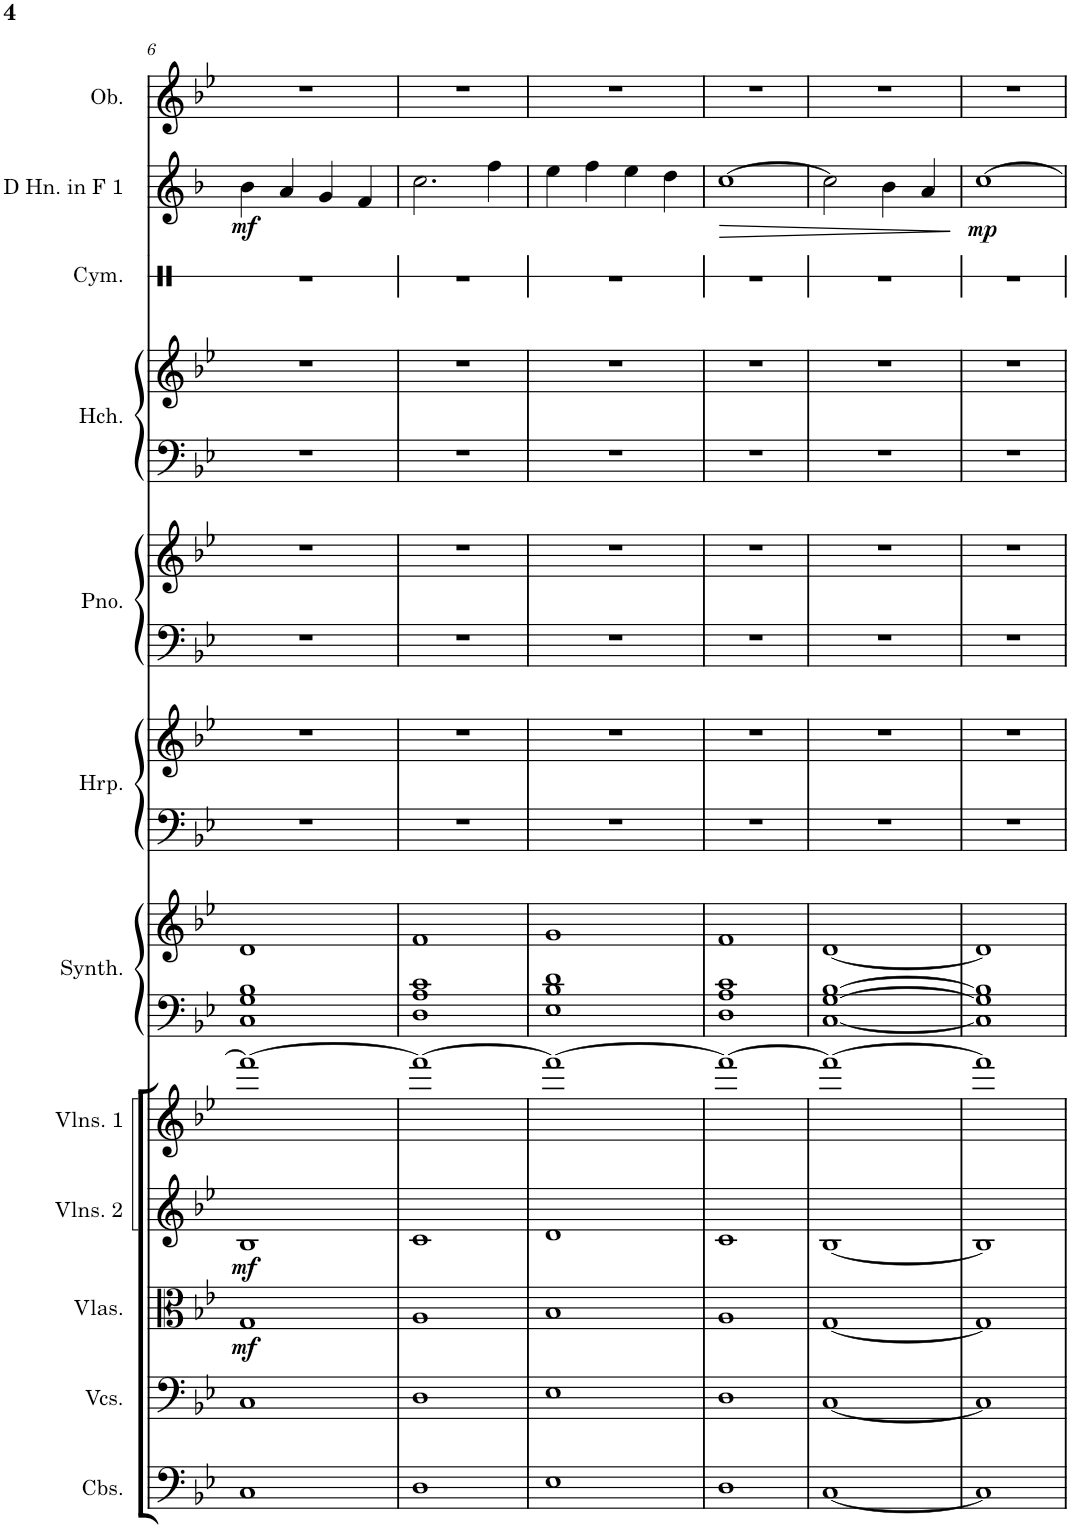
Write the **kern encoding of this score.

**kern	**kern	**kern	**dynam	**kern	**dynam	**kern	**kern	**kern	**kern	**kern	**kern	**kern	**kern	**kern	**kern	**kern	**dynam	**kern
*part12	*part11	*part10	*part10	*part9	*part9	*part8	*part7	*part7	*part6	*part6	*part5	*part5	*part4	*part4	*part3	*part2	*part2	*part1
*staff16	*staff15	*staff14	*staff14	*staff13	*staff13	*staff12	*staff11	*staff10	*staff9	*staff8	*staff7	*staff6	*staff5	*staff4	*staff3	*staff2	*staff2	*staff1
*I"Contrabasses	*I"Violoncellos	*I"Violas	*	*I"Violins 2	*	*I"Violins 1	*I"String Synthesiser	*	*I"Harp	*	*I"Piano	*	*I"Harpsichord	*	*I"Cymbal	*I"Horn in F 1	*	*I"Oboe
*I'Cbs.	*I'Vcs.	*I'Vlas.	*	*I'Vlns. 2	*	*I'Vlns. 1	*I'Synth.	*	*I'Hrp.	*	*I'Pno.	*	*I'Hch.	*	*I'Cym.	*	*	*I'Ob.
!!LO:PB:g=z
*clefF4	*clefF4	*clefC3	*	*clefG2	*	*clefG2	*clefF4	*clefG2	*clefF4	*clefG2	*clefF4	*clefG2	*clefF4	*clefG2	*clefX	*clefG2	*	*clefG2
*Trd7c12	*	*	*	*	*	*	*	*	*	*	*	*	*	*	*	*Trd4c7	*	*
*k[b-e-]	*k[b-e-]	*k[b-e-]	*	*k[b-e-]	*	*k[b-e-]	*k[b-e-]	*k[b-e-]	*k[b-e-]	*k[b-e-]	*k[b-e-]	*k[b-e-]	*k[b-e-]	*k[b-e-]	*k[]	*k[b-]	*	*k[b-e-]
*M4/4	*M4/4	*M4/4	*	*M4/4	*	*M4/4	*M4/4	*M4/4	*M4/4	*M4/4	*M4/4	*M4/4	*M4/4	*M4/4	*M4/4	*M4/4	*	*M4/4
=6	=6	=6	=6	=6	=6	=6	=6	=6	=6	=6	=6	=6	=6	=6	=6	=6	=6	=6
!	!	!	!LO:DY:b	!	!LO:DY:b	!	!	!	!	!	!	!	!	!	!	!	!LO:DY:b	!
1C	1C	1G	mf	1B-	mf	1fff_	1C 1G 1B-	1d	1r	1r	1r	1r	1r	1r	1r	4b-\	mf	1r
.	.	.	.	.	.	.	.	.	.	.	.	.	.	.	.	4a/	.	.
.	.	.	.	.	.	.	.	.	.	.	.	.	.	.	.	4g/	.	.
.	.	.	.	.	.	.	.	.	.	.	.	.	.	.	.	4f/	.	.
=7	=7	=7	=7	=7	=7	=7	=7	=7	=7	=7	=7	=7	=7	=7	=7	=7	=7	=7
1D	1D	1A	.	1c	.	1fff_	1D 1A 1c	1f	1r	1r	1r	1r	1r	1r	1r	2.cc\	.	1r
.	.	.	.	.	.	.	.	.	.	.	.	.	.	.	.	4ff\	.	.
=8	=8	=8	=8	=8	=8	=8	=8	=8	=8	=8	=8	=8	=8	=8	=8	=8	=8	=8
1E-	1E-	1B-	.	1d	.	1fff_	1E- 1B- 1d	1g	1r	1r	1r	1r	1r	1r	1r	4ee\	.	1r
.	.	.	.	.	.	.	.	.	.	.	.	.	.	.	.	4ff\	.	.
.	.	.	.	.	.	.	.	.	.	.	.	.	.	.	.	4ee\	.	.
.	.	.	.	.	.	.	.	.	.	.	.	.	.	.	.	4dd\	.	.
=9	=9	=9	=9	=9	=9	=9	=9	=9	=9	=9	=9	=9	=9	=9	=9	=9	=9	=9
!	!	!	!	!	!	!	!	!	!	!	!	!	!	!	!	!	!LO:HP:b	!
1D	1D	1A	.	1c	.	1fff_	1D 1A 1c	1f	1r	1r	1r	1r	1r	1r	1r	[1cc	>	1r
=10	=10	=10	=10	=10	=10	=10	=10	=10	=10	=10	=10	=10	=10	=10	=10	=10	=10	=10
[1C	[1C	[1G	.	[1B-	.	1fff_	[1C [1G [1B-	[1d	1r	1r	1r	1r	1r	1r	1r	2cc\]	.	1r
.	.	.	.	.	.	.	.	.	.	.	.	.	.	.	.	4b-\	.	.
.	.	.	.	.	.	.	.	.	.	.	.	.	.	.	.	4a/	.	.
.	.	.	.	.	.	.	.	.	.	.	.	.	.	.	.	.	]	.
=11	=11	=11	=11	=11	=11	=11	=11	=11	=11	=11	=11	=11	=11	=11	=11	=11	=11	=11
!	!	!	!	!	!	!	!	!	!	!	!	!	!	!	!	!	!LO:DY:b	!
1C]	1C]	1G]	.	1B-]	.	1fff]	1C] 1G] 1B-]	1d]	1r	1r	1r	1r	1r	1r	1r	[1cc	mp	1r
=	=	=	=	=	=	=	=	=	=	=	=	=	=	=	=	=	=	=
*-	*-	*-	*-	*-	*-	*-	*-	*-	*-	*-	*-	*-	*-	*-	*-	*-	*-	*-
